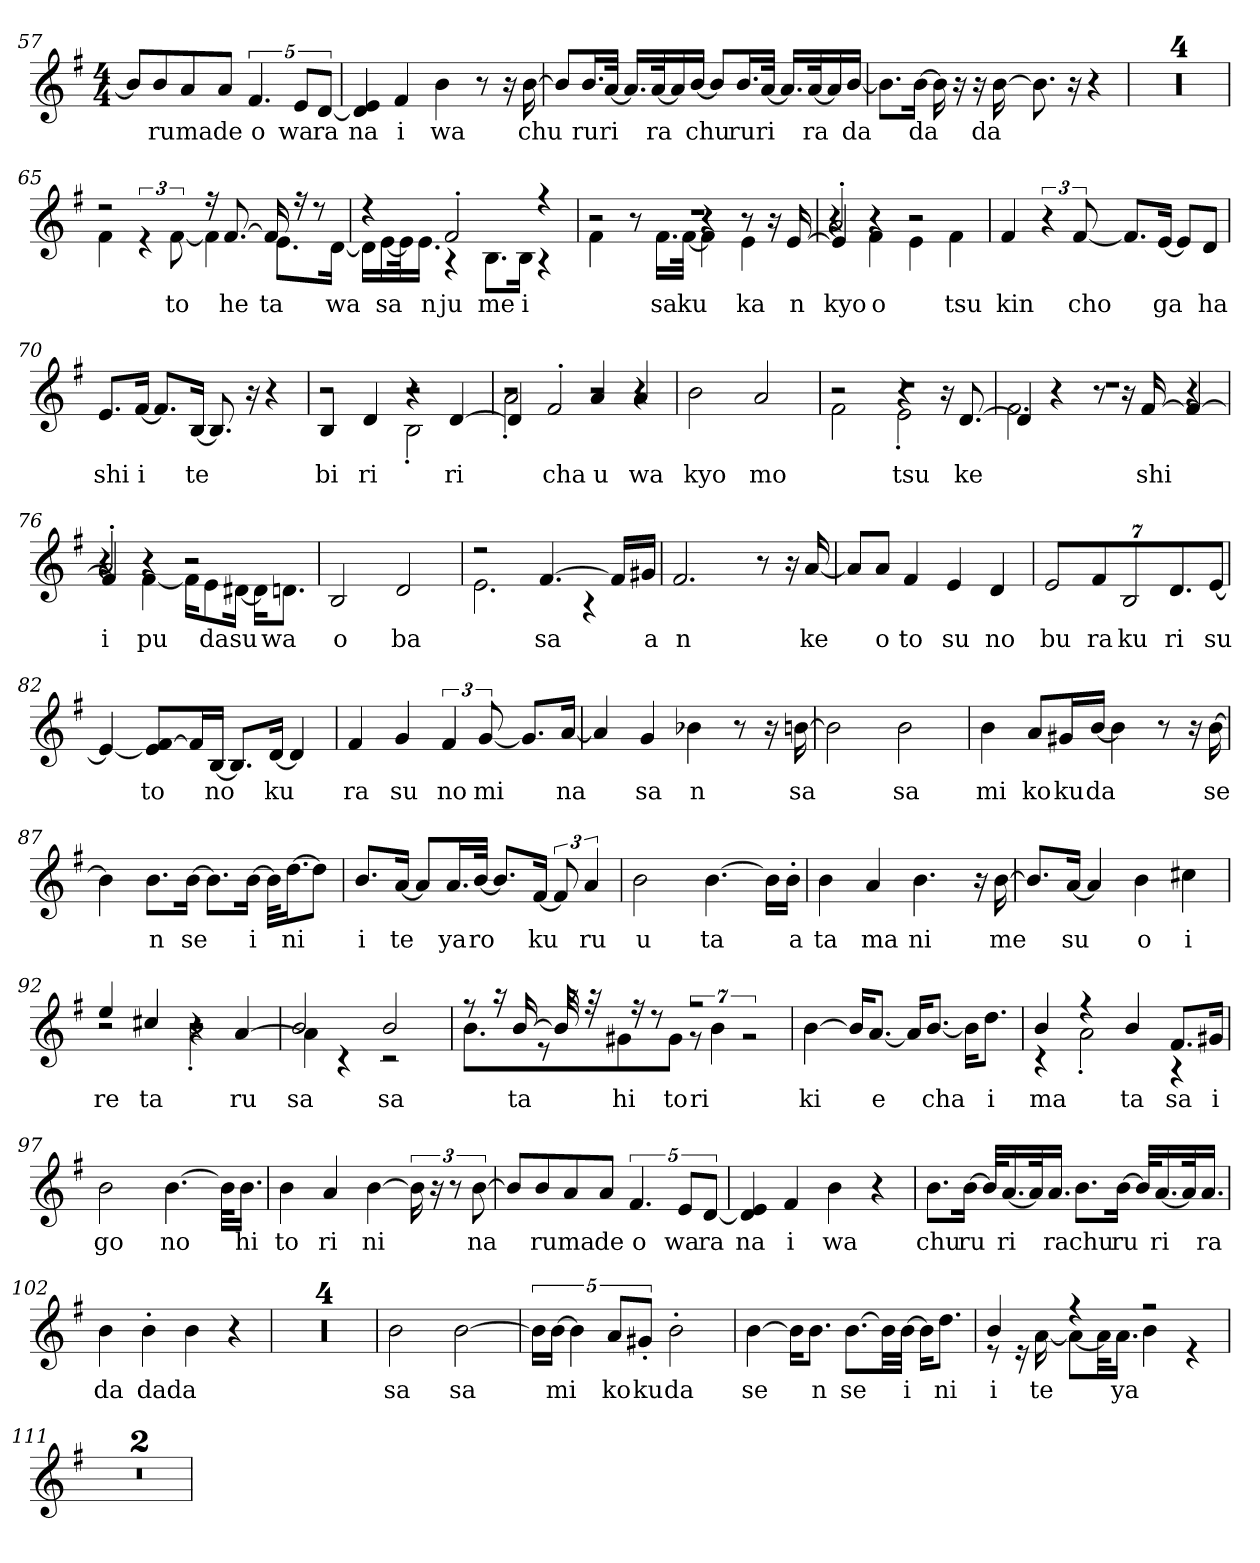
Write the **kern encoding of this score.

**kern	**text
*part1	*part1
*staff1	*staff1
*clefG2	*
*k[f#]	*
*M4/4	*
=57	=57
8bL]	.
8b	ru
8a	ma
8aJ	de
5.f#	o
10eL	wa
[10dJ	ra
=58	=58
4d] 4e	na
4f#	i
4b	wa
8r	.
16r	.
[16b	chu
=59	=59
8bL]	.
16.bL	ru
[32aJJk	ri
16.aLL]	.
[32aK	ra
16a]	.
[16bJJ	chu
8bL]	.
16.bL	ru
[32aJJk	ri
16.aLL]	.
[32aK	ra
16a]	.
[16bJJ	da
=60	=60
8.bL]	.
[16bJk	da
16b]	.
16r	.
16r	.
[16b	da
8.b]	.
16r	.
4r	.
=61	=61
1r	.
=62	=62
1r	.
=63	=63
1r	.
=64	=64
1r	.
=65	=65
*^	*
2r	4f#	.
.	6r	.
.	[12f#	to
16r	4f#]	.
[8.f#	.	he
16f#]	8.eL	ta
16r	.	.
8r	.	.
.	[16dJk	wa
=66	=66	=66
4r	16dLL]	.
.	[16e	sa
.	32eK]	.
.	16.eJJ	n
2f#'	4r	ju
.	8.BL	me
.	16BJk	i
4r	4r	.
=67	=67	=67
*	*^	*
1r	4f#	2r	.
.	8r	.	.
.	16.f#LL	.	sa
.	[32f#JJk	.	ku
.	4f#]	4r	.
.	4e	8r	ka
.	.	16r	.
.	.	[16e/	n
=68	=68	=68	=68
2a'	4r	4e/]	kyo
.	4f#	4r	o
2r	4e	2r	.
.	4f#	.	tsu
*v	*v	*v	*
=69	=69
4f#	kin
6r	.
[12f#	cho
8.f#L]	.
[16eJk	ga
8eL]	.
8dJ	ha
=70	=70
8.eL	shi
[16f#Jk	i
8.f#L]	.
[16BJk	te
8.B]	.
16r	.
4r	.
=71	=71
*^	*
*	*^	*
4B	2r	2r	bi
4d	.	.	ri
2r	2B'	4r	.
.	.	[4d/	ri
=72	=72	=72	=72
2r	2a'	4d/]	.
.	.	2f#'/	cha
4a	2r	.	u
4a	.	4r	wa
*v	*v	*v	*
=73	=73
2b	kyo
2a	mo
=74	=74
*^	*
*	*^	*
1r	2f#	2r	.
.	2e'	4r	tsu
.	.	16r	.
.	.	[8.d/	ke
=75	=75	=75	=75
1r	2.f#	4d/]	.
.	.	4r	.
.	.	8r	.
.	.	16r	.
.	.	[16f#/	shi
.	4r	4f#/_	.
=76	=76	=76	=76
2a'	4r	4f#/]	i
.	[4f#	4r	pu
2r	16f#KL]	2r	.
.	8e	.	da
.	[16d#XJk	.	su
.	16d#KL]	.	.
.	8.dnJ	.	wa
*v	*v	*v	*
=77	=77
2B	o
2d	ba
=78	=78
*^	*
2r	2.e	.
[4.f#	.	sa
.	4r	.
16f#LL]	.	.
16g#XJJ	.	a
*v	*v	*
=79	=79
2.f#	n
8r	.
16r	.
[16a	ke
=80	=80
8aL]	.
8aJ	o
4f#	to
4e	su
4d	no
=81	=81
7%2e	bu
7f#	ra
7%2B	ku
7.d	ri
[14eJ	su
=82	=82
4e_	.
8e] [8f#L	to
16f#L]	.
[16BJJ	no
8.BL]	.
[16dJk	ku
4d]	.
=83	=83
4f#	ra
4g	su
6f#	no
[12g	mi
8.gL]	.
[16aJk	na
=84	=84
4a]	.
4g	sa
4b-X	n
8r	.
16r	.
[16bn	sa
=85	=85
2b]	.
2b	sa
=86	=86
4b	mi
8aL	ko
16g#XL	ku
[16bJJ	da
4b]	.
8r	.
16r	.
[16b	se
=87	=87
4b]	.
8.bL	n
[16bJk	se
8.bL]	.
[16bJk	i
32bKLL]	.
[16.ddJ	ni
8ddJ]	.
=88	=88
8.bL	i
[16aJk	te
8aL]	.
16.aL	ya
[32bJJk	ro
8.bL]	.
[16f#Jk	ku
12f#]	.
6a	ru
=89	=89
2b	u
[4.b	ta
16bLL]	.
16b'JJ	a
=90	=90
4b	ta
4a	ma
4.b	ni
16r	.
[16b	me
=91	=91
8.bL]	.
[16aJk	su
4a]	.
4b	o
4cc#X	i
=92	=92
*^	*
*	*^	*
4ee	2r	2r	re
4cc#X	.	.	ta
2r	2b'	4r	.
.	.	[4a/	ru
*	*v	*v	*
=93	=93	=93
2b	4a]	sa
.	4r	.
2b	2r	sa
=94	=94	=94
8r	7.b	.
16r	.	.
[16b	.	ta
.	14r	.
32b]	.	.
32r	.	.
.	7g#X	hi
16r	.	.
8r	.	.
.	14g#J	to
2r	14r	.
.	7b	ri
.	7%2r	.
*v	*v	*
=95	=95
[4b	ki
16bKL]	.
[8.aJ	e
16aKL]	.
[8.bJ	cha
16bKL]	.
8.ddJ	i
=96	=96
*^	*
4b	4r	ma
4r	2a'	.
4b	.	ta
8.f#L	4r	sa
16g#XJk	.	i
*v	*v	*
=97	=97
2b	go
[4.b	no
32bKLL]	.
16.bJJ	hi
=98	=98
4b	to
4a	ri
[4b	ni
24b]	.
24r	.
12r	.
[12b	na
=99	=99
8bL]	.
8b	ru
8a	ma
8aJ	de
5.f#	o
10eL	wa
[10dJ	ra
=100	=100
4d] 4e	na
4f#	i
4b	wa
4r	.
=101	=101
8.bL	chu
[16bJk	ru
32bKLL]	.
[16.a	ri
32aK]	.
16.aJJ	ra
8.bL	chu
[16bJk	ru
32bKLL]	.
[16.a	ri
32aK]	.
16.aJJ	ra
=102	=102
4b	da
4b'	da
4b	da
4r	.
=103	=103
1r	.
=104	=104
1r	.
=105	=105
1r	.
=106	=106
1r	.
=107	=107
2b	sa
[2b	sa
=108	=108
20bLL]	.
[20bJJ	mi
5b]	.
10aL	ko
10g#X'J	ku
2b'	da
=109	=109
[4b	se
16bKL]	.
8.bJ	n
[8.bL	se
32bLL]	.
[32bJJJ	i
16bKL]	.
8.ddJ	ni
=110	=110
*^	*
4b	8r	i
.	16r	.
.	[16a	te
4r	8aL_	.
.	32aKL]	.
.	16.aJJ	ya
2r	4b	.
.	4r	.
*v	*v	*
=111	=111
1r	.
=112	=112
1r	.
=	=
*-	*-
